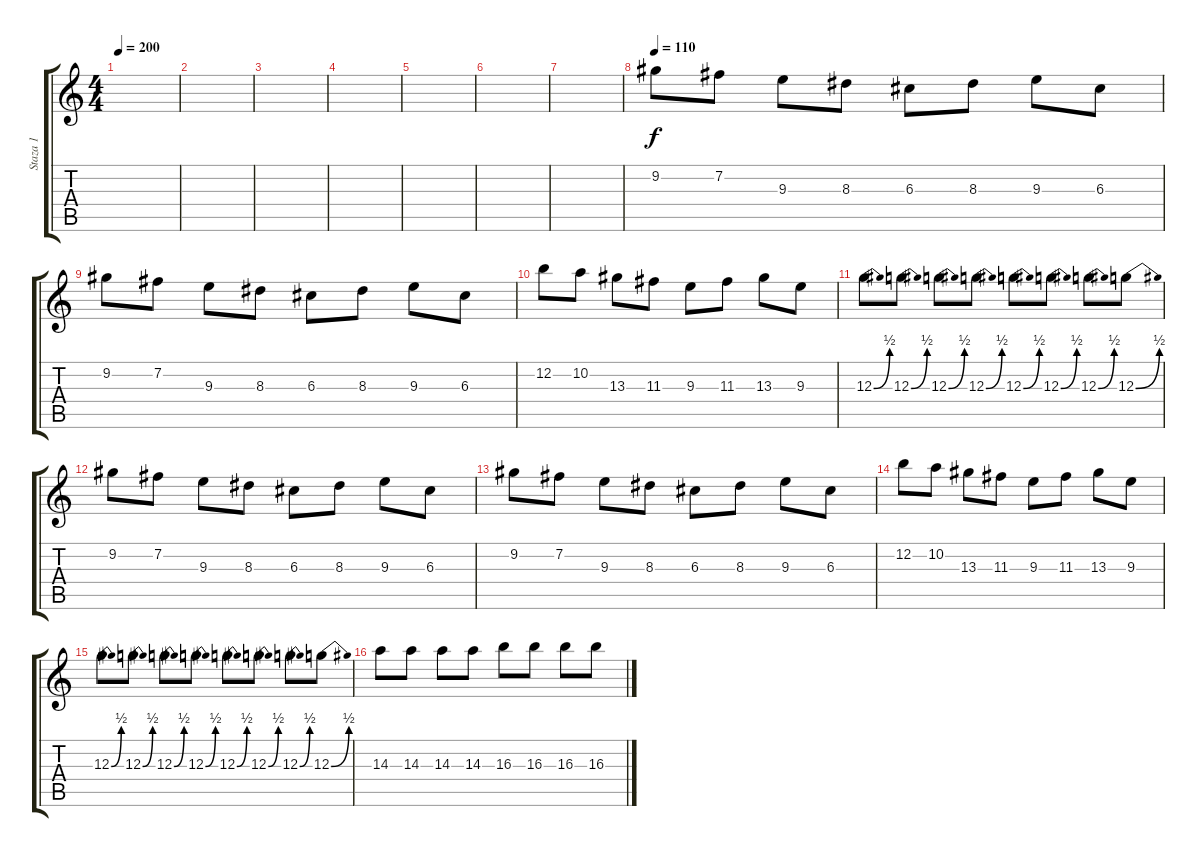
\track ("Staza 1" "Staza 1") {instrument overdrivenguitar}
\staff {score tabs}
\tuning (E4 B3 G3 D3 A2 E2) {hide}
\ts (4 4)
\tempo 200
\clef g2
\ks c
|
|
|
|
|
|
|
\tempo 110
9.2.8 7.2.8 9.3.8 8.3.8 6.3.8 8.3.8 9.3.8 6.3.8 |
9.2.8 7.2.8 9.3.8 8.3.8 6.3.8 8.3.8 9.3.8 6.3.8 |
12.2.8 10.2.8 13.3.8 11.3.8 9.3.8 11.3.8 13.3.8 9.3.8 |
12.3{be (bend 0 0 60 2)}.8 12.3{be (bend 0 0 60 2)}.8 12.3{be (bend 0 0 60 2)}.8 12.3{be (bend 0 0 60 2)}.8 12.3{be (bend 0 0 60 2)}.8 12.3{be (bend 0 0 60 2)}.8 12.3{be (bend 0 0 60 2)}.8 12.3{be (bend 0 0 60 2)}.8 |
9.2.8 7.2.8 9.3.8 8.3.8 6.3.8 8.3.8 9.3.8 6.3.8 |
9.2.8 7.2.8 9.3.8 8.3.8 6.3.8 8.3.8 9.3.8 6.3.8 |
12.2.8 10.2.8 13.3.8 11.3.8 9.3.8 11.3.8 13.3.8 9.3.8 |
12.3{be (bend 0 0 60 2)}.8 12.3{be (bend 0 0 60 2)}.8 12.3{be (bend 0 0 60 2)}.8 12.3{be (bend 0 0 60 2)}.8 12.3{be (bend 0 0 60 2)}.8 12.3{be (bend 0 0 60 2)}.8 12.3{be (bend 0 0 60 2)}.8 12.3{be (bend 0 0 60 2)}.8 |
14.3.8 14.3.8 14.3.8 14.3.8 16.3.8 16.3.8 16.3.8 16.3.8
